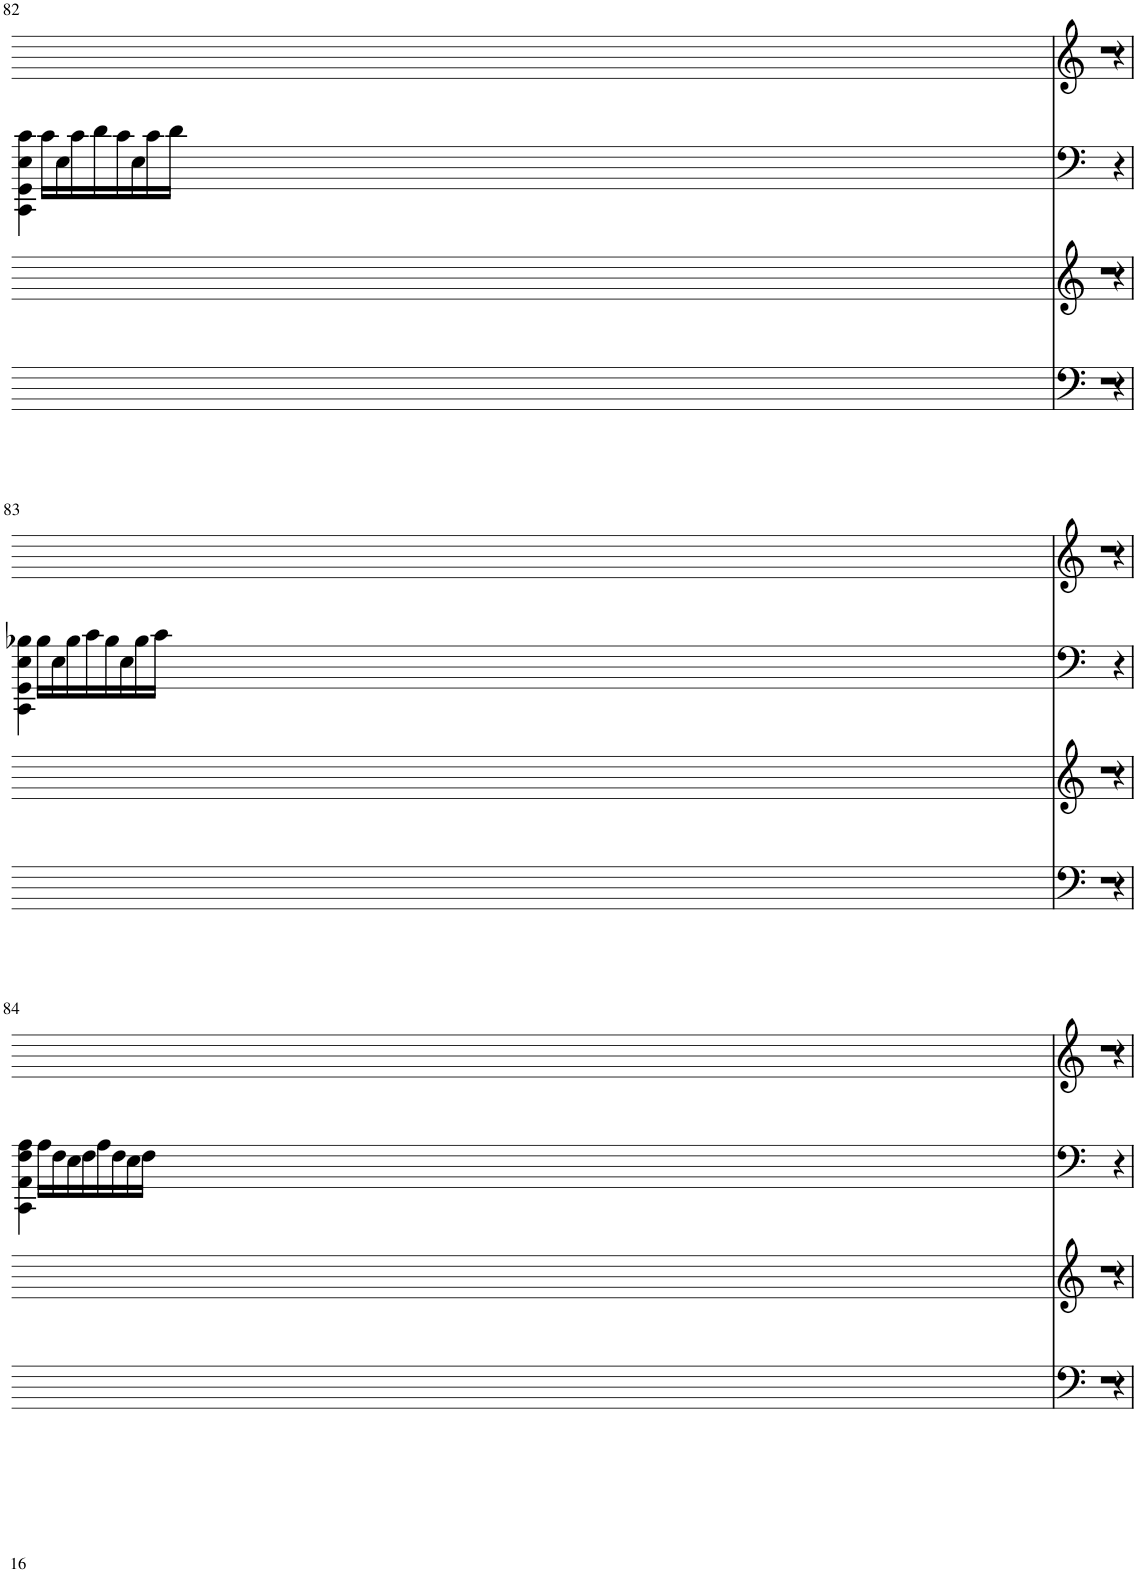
**kern	**kern	**kern	**kern
*part4	*part3	*part2	*part1
*staff4	*staff3	*staff2	*staff1
*I"Violoncello	*I"Violoncello	*I"unbenannt	*I"Violoncello
*I'Vc	*I'Vc	*	*I'Vc
!!LO:PB:g=z
*clefF4	*clefG2	*clefG2	*clefG2
*k[]	*k[]	*k[]	*k[]
*M3/4	*	*	*
=82	=82	=82	=82
*	*	*^	*
2.r	1r	1ryy	4CC\ 4GG\ 4E\ 4c\	1r
.	.	.	16c\LL	.
.	.	.	16E\	.
.	.	.	16c\	.
.	.	.	16d\	.
.	.	.	16c\	.
.	.	.	16E\	.
.	.	.	16c\	.
.	.	.	16d\JJ	.
4r	.	.	2ryy	.
4ryy	4r	4r	.	4r
!!LO:LB:g=z
=83	=83	=83	=83	=83
2.r	1r	1ryy	4CC\ 4GG\ 4E\ 4B-X\	1r
.	.	.	16B-\LL	.
.	.	.	16E\	.
.	.	.	16B-\	.
.	.	.	16c\	.
.	.	.	16B-\	.
.	.	.	16E\	.
.	.	.	16B-\	.
.	.	.	16c\JJ	.
4r	.	.	2ryy	.
4ryy	4r	4r	.	4r
!!LO:LB:g=z
=84	=84	=84	=84	=84
2.r	1r	1ryy	4CC\ 4AA\ 4F\ 4A\	1r
.	.	.	16A\LL	.
.	.	.	16F\	.
.	.	.	16E\	.
.	.	.	16F\	.
.	.	.	16A\	.
.	.	.	16F\	.
.	.	.	16E\	.
.	.	.	16F\JJ	.
4r	.	.	2ryy	.
4ryy	4r	4r	.	4r
*	*	*v	*v	*
=	=	=	=
*-	*-	*-	*-
